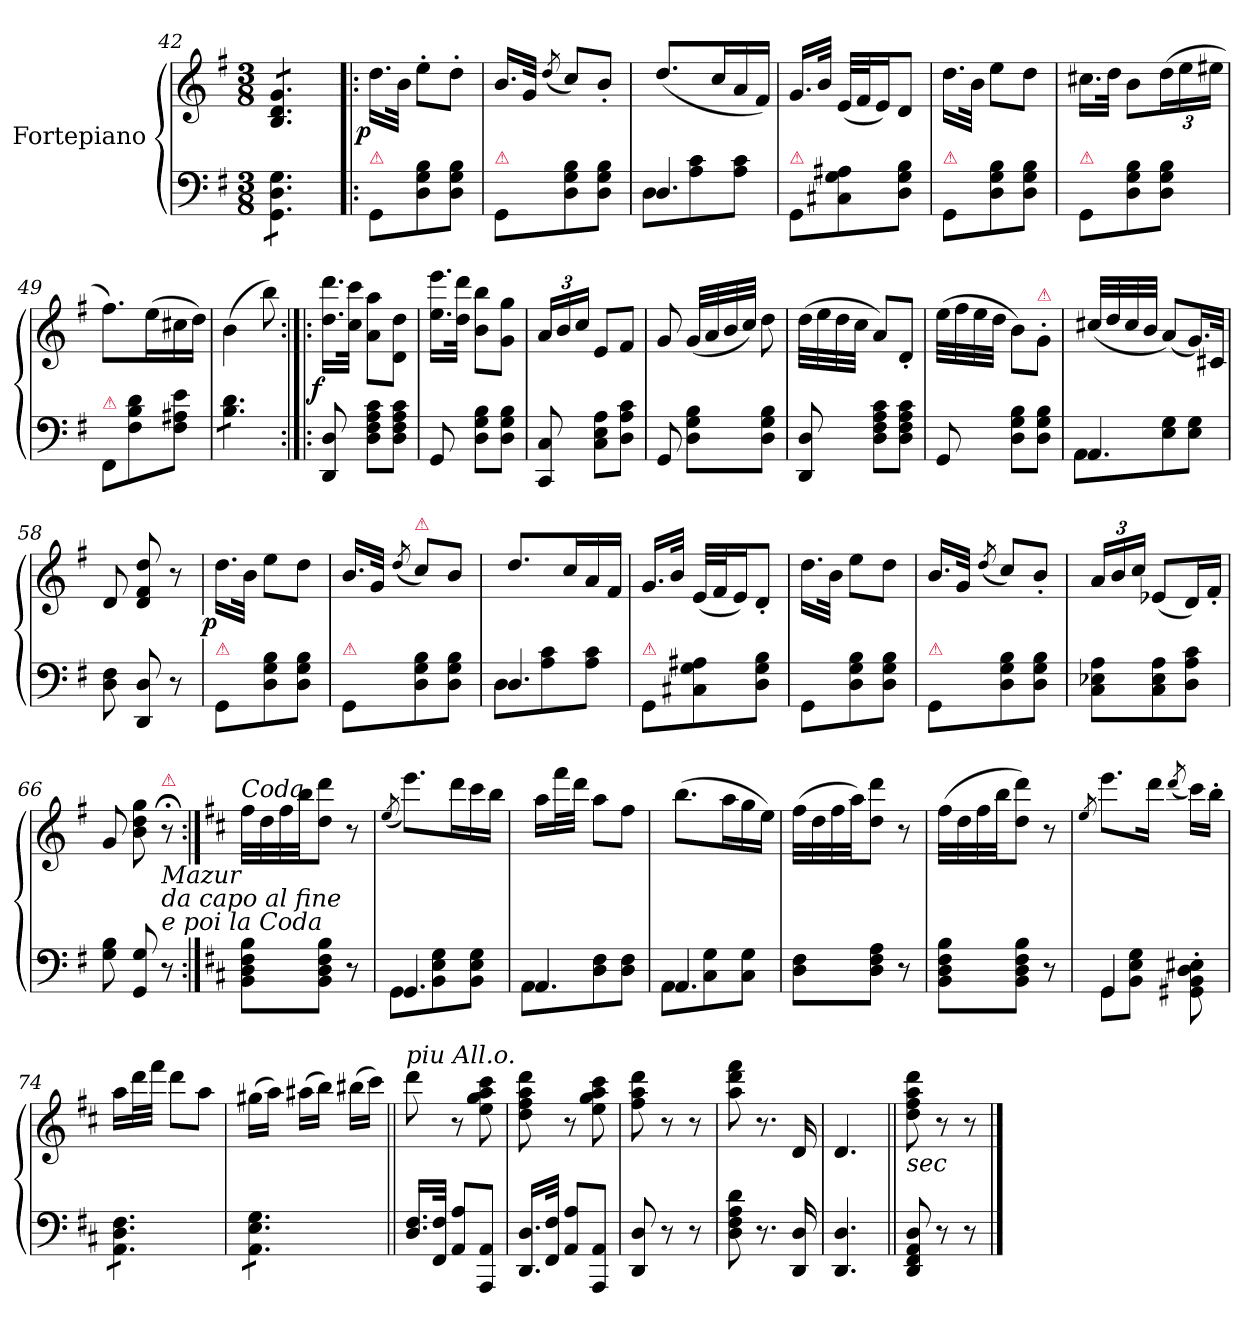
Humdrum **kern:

**kern	**kern	**dynam
*part2	*part1	*part1
*staff2	*staff1	*staff1
*I"Fortepiano	*I"Fortepiano	*
*clefF4	*clefG2	*
*k[f#]	*k[f#]	*
*M3/8	*M3/8	*
=42	=42	=42
*tremolo	*	*
*	*tremolo	*
8GG\ 8D\ 8G\L	8B/ 8d/ 8g/L	.
8GG\ 8D\ 8G\	8B/ 8d/ 8g/	.
8GG\ 8D\ 8G\J	8B/ 8d/ 8g/J	.
*	*Xtremolo	*
*Xtremolo	*	*
=43!|:	=43!|:	=43!|:
!LO:TX:a:color=crimson:t=⚠	!	!
!	!	!LO:DY:b:rj
8GG/L	16.dd\LL	p
.	32b\JJk	.
8D\ 8G\ 8B\	8ee'>\L	.
8D\ 8G\ 8B\J	8dd'>\J	.
=44	=44	=44
!LO:TX:a:color=crimson:t=⚠	!	!
8GG/L	16.b/LL	.
.	32g/JJk	.
.	(<8qdd/	.
8D\ 8G\ 8B\	8cc/L)	.
8D\ 8G\ 8B\J	8b'</J	.
=45	=45	=45
*^	*	*
4.D/	8D\L	(<8.dd/L	.
.	8A\ 8c\	.	.
.	.	16cc/L	.
.	8A\ 8c\J	16a/	.
.	.	16f#/JJ)	.
*v	*v	*	*
=46	=46	=46
!LO:TX:a:color=crimson:t=⚠	!	!
8GG/L	16.g/LL	.
.	32b/JJk	.
8C#X\ 8G\ 8A#X\	(<32e/LLL	.
.	32f#/J	.
.	16e/J)	.
8D\ 8G\ 8B\J	8d/J	.
=47	=47	=47
!LO:TX:a:color=crimson:t=⚠	!	!
8GG/L	16.dd\LL	.
.	32b\JJk	.
8D\ 8G\ 8B\	8ee\L	.
8D\ 8G\ 8B\J	8dd\J	.
=48	=48	=48
!LO:TX:a:color=crimson:t=⚠	!	!
8GG/L	16.cc#X\LL	.
.	32dd\JJk	.
8D\ 8G\ 8B\	8b\L	.
8D\ 8G\ 8B\J	(>24dd\L	.
.	24ee\	.
.	24ee#X\JJ	.
=49	=49	=49
!LO:TX:a:color=crimson:t=⚠	!	!
8FF#/L	8.ff#\L)	.
8F#\ 8B\ 8d\	.	.
.	(>16ee\L	.
8F#\ 8A#X\ 8e\J	16cc#X\	.
.	16dd\JJ)	.
=50	=50	=50
*tremolo	*	*
8B\ 8d\L	(>4b\	.
8B\ 8d\	.	.
8B\ 8d\J	8bb\)	.
*Xtremolo	*	*
=51:|!|:	=51:|!|:	=51:|!|:
!	!	!LO:DY:b:rj
8DD/ 8D/	16.dd\ 16.ddd\LL	f
.	32cc\ 32ccc\JJk	.
8D\ 8F#\ 8A\ 8c\L	8a\ 8aa\L	.
8D\ 8F#\ 8A\ 8c\J	8d\ 8dd\J	.
=52	=52	=52
8GG/	16.ee\ 16.eee\LL	.
.	32dd\ 32ddd\JJk	.
8D\ 8G\ 8B\L	8b\ 8bb\L	.
8D\ 8G\ 8B\J	8g\ 8gg\J	.
=53	=53	=53
8CC/ 8C/	24a/LL	.
.	24b/	.
.	24cc/JJ	.
8C\ 8E\ 8A\L	8e/L	.
8D\ 8A\ 8c\J	8f#/J	.
=54	=54	=54
8GG/	8g/	.
8D\ 8G\ 8B\L	(<32g/LLL	.
.	32a/	.
.	32b/	.
.	32cc/JJJ)	.
8D\ 8G\ 8B\J	8dd\	.
=55	=55	=55
8DD/ 8D/	(>32dd\LLL	.
.	32ee\	.
.	32dd\	.
.	32cc\JJJ	.
8D\ 8F#\ 8A\ 8c\L	8a/L)	.
8D\ 8F#\ 8A\ 8c\J	8d'</J	.
=56	=56	=56
8GG/	(>32ee\LLL	.
.	32ff#\	.
.	32ee\	.
.	32dd\JJJ	.
8D\ 8G\ 8B\L	8b\L)	.
!	!LO:TX:a:color=crimson:t=⚠	!
8D\ 8G\ 8B\J	8g'>\J	.
=57	=57	=57
*^	*	*
4.AA/	8AA\L	(<32cc#X/LLL	.
.	.	32dd/	.
.	.	32cc#/	.
.	.	32b/JJJ	.
.	8E\ 8G\	(<8a/L)	.
.	8E\ 8G\J	16.g/L)	.
.	.	32c#X/JJk	.
*v	*v	*	*
=58	=58	=58
8D\ 8F#\	8d/	.
8DD/ 8D/	8d/ 8f#/ 8dd/	.
8r	8r	.
=59	=59	=59
!LO:TX:a:color=crimson:t=⚠	!	!
!	!	!LO:DY:b:rj
8GG/L	16.dd\LL	p
.	32b\JJk	.
8D\ 8G\ 8B\	8ee\L	.
8D\ 8G\ 8B\J	8dd\J	.
=60	=60	=60
!LO:TX:a:color=crimson:t=⚠	!	!
8GG/L	16.b/LL	.
.	32g/JJk	.
.	(<8qdd/	.
!	!LO:TX:a:color=crimson:t=⚠	!
8D\ 8G\ 8B\	8cc/L)	.
8D\ 8G\ 8B\J	8b/J	.
=61	=61	=61
*^	*	*
4.D/	8D\L	8.dd/L	.
.	8A\ 8c\	.	.
.	.	16cc/L	.
.	8A\ 8c\J	16a/	.
.	.	16f#/JJ	.
*v	*v	*	*
=62	=62	=62
!LO:TX:a:color=crimson:t=⚠	!	!
8GG/L	16.g/LL	.
.	32b/JJk	.
8C#X\ 8G\ 8A#X\	(<32e/LLL	.
.	32f#/J	.
.	16e/J)	.
8D\ 8G\ 8B\J	8d'</J	.
=63	=63	=63
8GG\L	16.dd\LL	.
.	32b\JJk	.
8D\ 8G\ 8B\	8ee\L	.
8D\ 8G\ 8B\J	8dd\J	.
=64	=64	=64
!LO:TX:a:color=crimson:t=⚠	!	!
8GG/L	16.b/LL	.
.	32g/JJk	.
.	(<8qdd/	.
8D\ 8G\ 8B\	8cc/L)	.
8D\ 8G\ 8B\J	8b'</J	.
=65	=65	=65
8C\ 8E-X\ 8A\L	24a/LL	.
.	24b/	.
.	24cc/JJ	.
8C\ 8E-\ 8A\	(<8e-X/L	.
8D\ 8A\ 8c\J	16d/L)	.
.	16f#'</JJ	.
=66	=66	=66
8G\ 8B\	8g/	.
8GG/ 8G/	8b\ 8dd\ 8gg\	.
!	!LO:TX:b:i:t=Mazur\nda capo al fine\ne poi la Coda	!
!	!LO:TX:a:color=crimson:t=⚠	!
8r	8r;<	.
=67:|!	=67:|!	=67:|!
*k[f#c#]	*k[f#c#]	*
!	!LO:TX:a:i:t=Coda	!
8BB\ 8D\ 8F#\ 8B\L	32ff#\LLL	.
.	32dd\	.
.	32ff#\	.
.	32bb\JJ	.
8BB\ 8D\ 8F#\ 8B\J	8dd\ 8ddd\J	.
8r	8r	.
=68	=68	=68
.	(<8qee/	.
*^	*	*
4.GG/	8GG\L	8.eee\L)	.
.	8BB\ 8E\ 8G\	.	.
.	.	16ddd\L	.
.	8BB\ 8E\ 8G\J	16ccc#\	.
.	.	16bb\JJ	.
=69	=69	=69	=69
4.AA/	8AA\L	16aa\LL	.
.	.	32fff#\L	.
.	.	32ddd\JJJ	.
.	8D\ 8F#\	8aa\L	.
.	8D\ 8F#\J	8ff#\J	.
=70	=70	=70	=70
4.AA/	8AA\L	(>8.bb\L	.
.	8C#\ 8G\	.	.
.	.	16aa\L	.
.	8C#\ 8G\J	16gg\	.
.	.	16ee\JJ)	.
*v	*v	*	*
=71	=71	=71
8D\ 8F#\L	(>32ff#\LLL	.
.	32dd\	.
.	32ff#\	.
.	32aa\JJ)	.
8D\ 8F#\ 8A\J	8dd\ 8ddd\J	.
8r	8r	.
=72	=72	=72
8BB\ 8D\ 8F#\ 8B\L	(>32ff#\LLL	.
.	32dd\	.
.	32ff#\	.
.	32bb\JJ	.
8BB\ 8D\ 8F#\ 8B\J	8dd\ 8ddd\J)	.
8r	8r	.
=73	=73	=73
.	8qee/	.
*^	*	*
4GG/	8GG\L	8.eee\L	.
.	8BB\ 8E\ 8G\J	.	.
.	.	16ddd\Jk	.
.	.	(<8qddd/	.
8GG#X'>\ 8BB'>\ 8D'>\ 8E#X'>\	8ryy	16ccc#\LL)	.
.	.	16bb'>\JJ	.
*v	*v	*	*
=74	=74	=74
*tremolo	*	*
8AA\ 8D\ 8F#\L	16aa\LL	.
.	32ddd\L	.
.	32fff#\JJJ	.
8AA\ 8D\ 8F#\	8ddd\L	.
8AA\ 8D\ 8F#\J	8aa\J	.
=75	=75	=75
8AA\ 8E\ 8G\L	(>16gg#X\LL	.
.	16aa\JJ)	.
8AA\ 8E\ 8G\	(>16aa#X\LL	.
.	16bb\JJ)	.
8AA\ 8E\ 8G\J	(>16bb#X\LL	.
*Xtremolo	*	*
.	16ccc#\JJ)	.
=76||	=76||	=76||
!	!LO:TX:a:i:t=piu All.o.	!
16.D/ 16.F#/LL	8ddd\	.
32FF#/ 32F#/JJk	.	.
8AA/ 8A/L	8r	.
8AAA/ 8AA/J	8ee\ 8gg\ 8aa\ 8ccc#\	.
=77	=77	=77
16.DD/ 16.D/LL	8dd\ 8ff#\ 8aa\ 8ddd\	.
32FF#/ 32F#/JJk	.	.
8AA/ 8A/L	8r	.
8AAA/ 8AA/J	8ee\ 8gg\ 8aa\ 8ccc#\	.
=78	=78	=78
8DD/ 8D/	8ff#\ 8aa\ 8ddd\	.
8r	8r	.
8r	8r	.
=79	=79	=79
8D\ 8F#\ 8A\ 8d\	8aa\ 8ddd\ 8fff#\	.
8.r	8.r	.
16DD/ 16D/	16d/	.
=80	=80	=80
4.DD/ 4.D/	4.d/	.
=81||	=81||	=81||
!	!LO:TX:b:i:t=sec	!
8DD/ 8FF#/ 8AA/ 8D/	8dd\ 8ff#\ 8aa\ 8ddd\	.
8r	8r	.
8r	8r	.
==	==	==
*-	*-	*-
